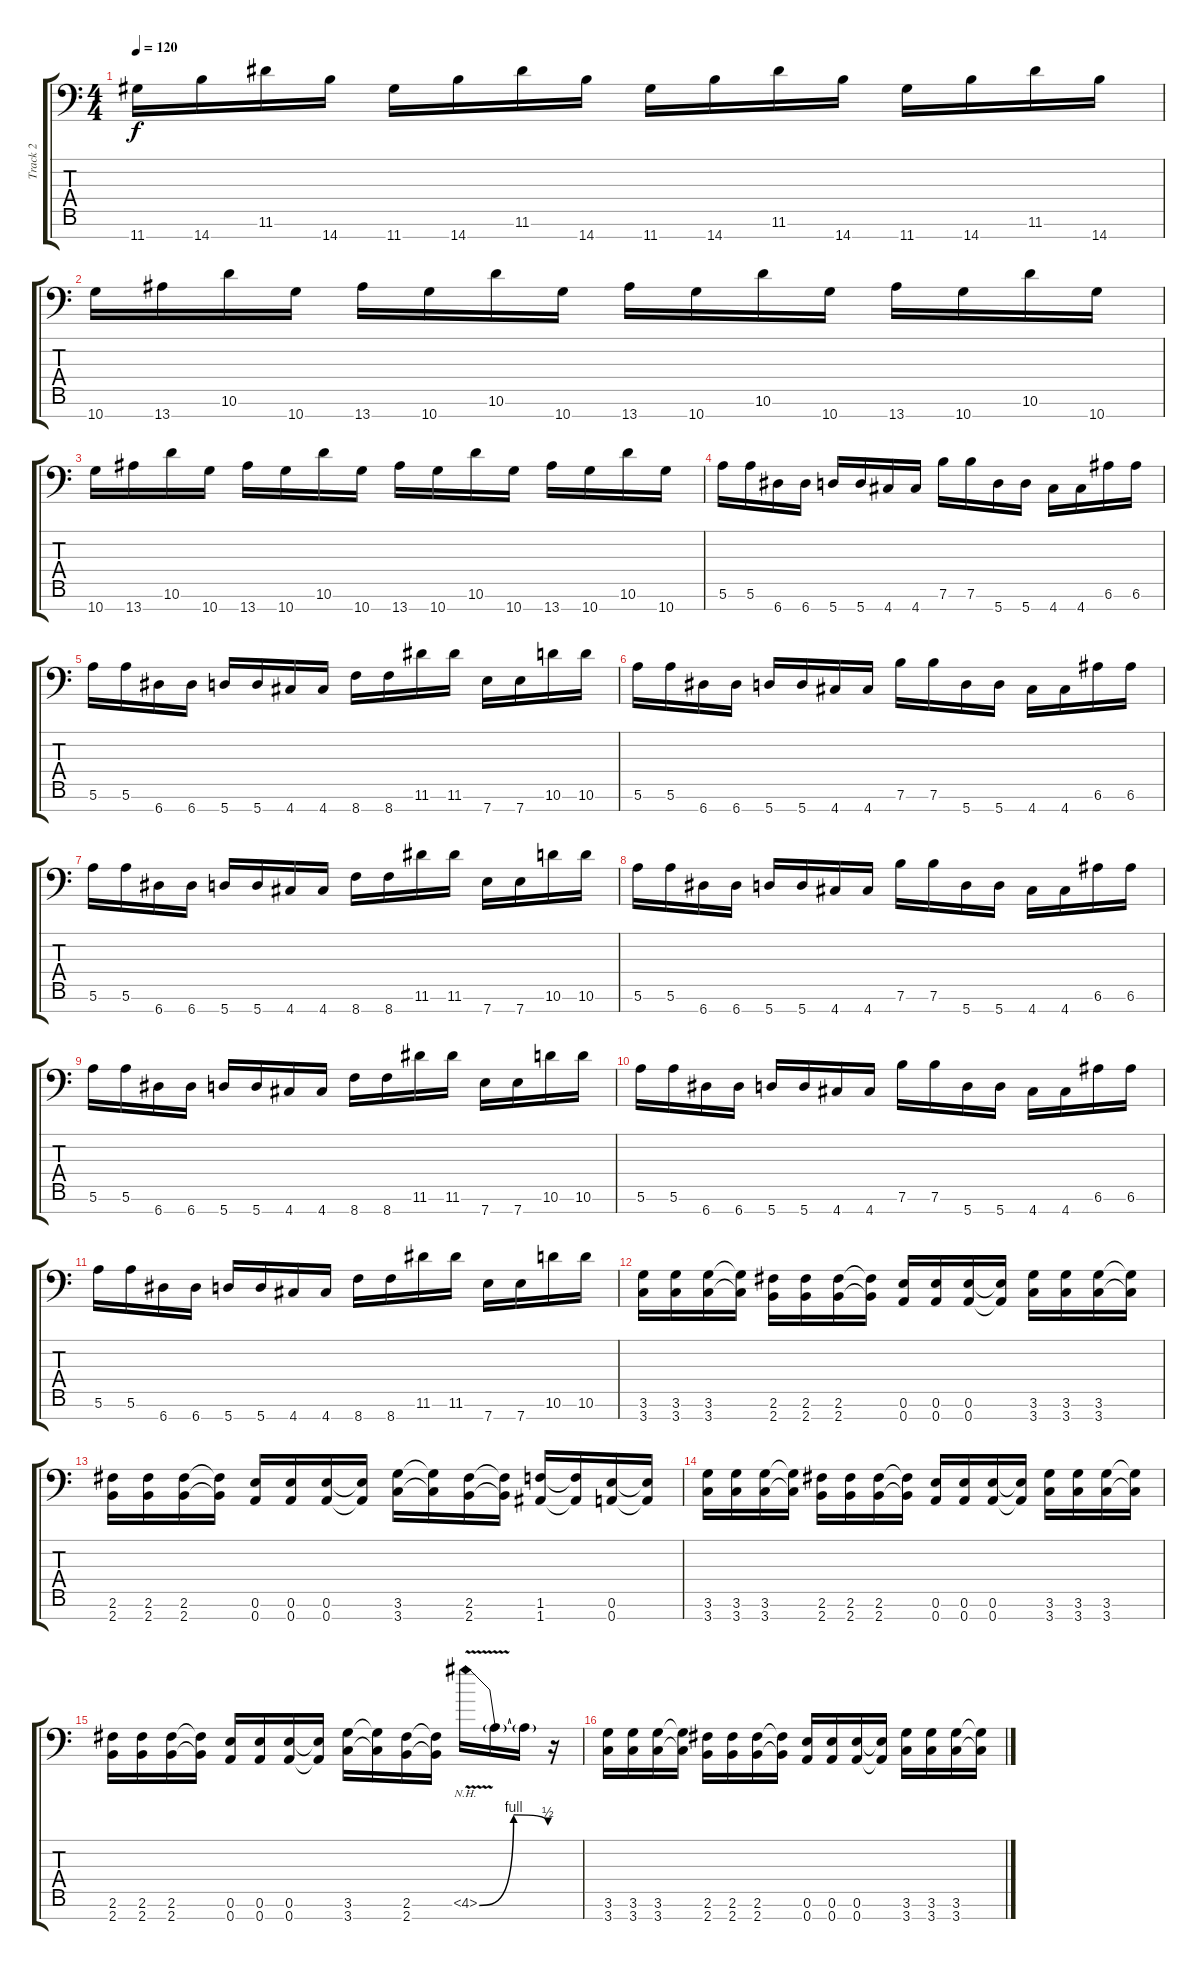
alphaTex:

\track ("Track 2" "Track 2") {instrument distortionguitar}
\staff {score tabs}
\tuning (E4 B3 G3 D3 A2 E2 A1) {hide}
\ts (4 4)
\tempo 120
\clef f4
\ks c
11.7.16{dy f} 14.7.16 11.6.16 14.7.16 11.7.16 14.7.16 11.6.16 14.7.16 11.7.16 14.7.16 11.6.16 14.7.16 11.7.16 14.7.16 11.6.16 14.7.16 |
10.7.16 13.7.16 10.6.16 10.7.16 13.7.16 10.7.16 10.6.16 10.7.16 13.7.16 10.7.16 10.6.16 10.7.16 13.7.16 10.7.16 10.6.16 10.7.16 |
10.7.16 13.7.16 10.6.16 10.7.16 13.7.16 10.7.16 10.6.16 10.7.16 13.7.16 10.7.16 10.6.16 10.7.16 13.7.16 10.7.16 10.6.16 10.7.16 |
5.6.16 5.6.16 6.7.16 6.7.16 5.7.16 5.7.16 4.7.16 4.7.16 7.6.16 7.6.16 5.7.16 5.7.16 4.7.16 4.7.16 6.6.16 6.6.16 |
5.6.16 5.6.16 6.7.16 6.7.16 5.7.16 5.7.16 4.7.16 4.7.16 8.7.16 8.7.16 11.6.16 11.6.16 7.7.16 7.7.16 10.6.16 10.6.16 |
5.6.16 5.6.16 6.7.16 6.7.16 5.7.16 5.7.16 4.7.16 4.7.16 7.6.16 7.6.16 5.7.16 5.7.16 4.7.16 4.7.16 6.6.16 6.6.16 |
5.6.16 5.6.16 6.7.16 6.7.16 5.7.16 5.7.16 4.7.16 4.7.16 8.7.16 8.7.16 11.6.16 11.6.16 7.7.16 7.7.16 10.6.16 10.6.16 |
5.6.16 5.6.16 6.7.16 6.7.16 5.7.16 5.7.16 4.7.16 4.7.16 7.6.16 7.6.16 5.7.16 5.7.16 4.7.16 4.7.16 6.6.16 6.6.16 |
5.6.16 5.6.16 6.7.16 6.7.16 5.7.16 5.7.16 4.7.16 4.7.16 8.7.16 8.7.16 11.6.16 11.6.16 7.7.16 7.7.16 10.6.16 10.6.16 |
5.6.16 5.6.16 6.7.16 6.7.16 5.7.16 5.7.16 4.7.16 4.7.16 7.6.16 7.6.16 5.7.16 5.7.16 4.7.16 4.7.16 6.6.16 6.6.16 |
5.6.16 5.6.16 6.7.16 6.7.16 5.7.16 5.7.16 4.7.16 4.7.16 8.7.16 8.7.16 11.6.16 11.6.16 7.7.16 7.7.16 10.6.16 10.6.16 |
(3.6 3.7).16 (3.6 3.7).16 (3.6 3.7).16 (3.6{t} 3.7{t}).16 (2.6 2.7).16 (2.6 2.7).16 (2.6 2.7).16 (2.6{t} 2.7{t}).16 (0.6 0.7).16 (0.6 0.7).16 (0.6 0.7).16 (0.6{t} 0.7{t}).16 (3.6 3.7).16 (3.6 3.7).16 (3.6 3.7).16 (3.6{t} 3.7{t}).16 |
(2.6 2.7).16 (2.6 2.7).16 (2.6 2.7).16 (2.6{t} 2.7{t}).16 (0.6 0.7).16 (0.6 0.7).16 (0.6 0.7).16 (0.6{t} 0.7{t}).16 (3.6 3.7).16 (3.6{t} 3.7{t}).16 (2.6 2.7).16 (2.6{t} 2.7{t}).16 (1.6 1.7).16 (1.6{t} 1.7{t}).16 (0.6 0.7).16 (0.6{t} 0.7{t}).16 |
(3.6 3.7).16 (3.6 3.7).16 (3.6 3.7).16 (3.6{t} 3.7{t}).16 (2.6 2.7).16 (2.6 2.7).16 (2.6 2.7).16 (2.6{t} 2.7{t}).16 (0.6 0.7).16 (0.6 0.7).16 (0.6 0.7).16 (0.6{t} 0.7{t}).16 (3.6 3.7).16 (3.6 3.7).16 (3.6 3.7).16 (3.6{t} 3.7{t}).16 |
(2.6 2.7).16 (2.6 2.7).16 (2.6 2.7).16 (2.6{t} 2.7{t}).16 (0.6 0.7).16 (0.6 0.7).16 (0.6 0.7).16 (0.6{t} 0.7{t}).16 (3.6 3.7).16 (3.6{t} 3.7{t}).16 (2.6 2.7).16 (2.6{t} 2.7{t}).16 4.6{be (bendrelease 0 0 30 4 30 4 60 2) nh v}.16 4.6{t}.16 4.6{t}.16 r.16 |
(3.6 3.7).16 (3.6 3.7).16 (3.6 3.7).16 (3.6{t} 3.7{t}).16 (2.6 2.7).16 (2.6 2.7).16 (2.6 2.7).16 (2.6{t} 2.7{t}).16 (0.6 0.7).16 (0.6 0.7).16 (0.6 0.7).16 (0.6{t} 0.7{t}).16 (3.6 3.7).16 (3.6 3.7).16 (3.6 3.7).16 (3.6{t} 3.7{t}).16
